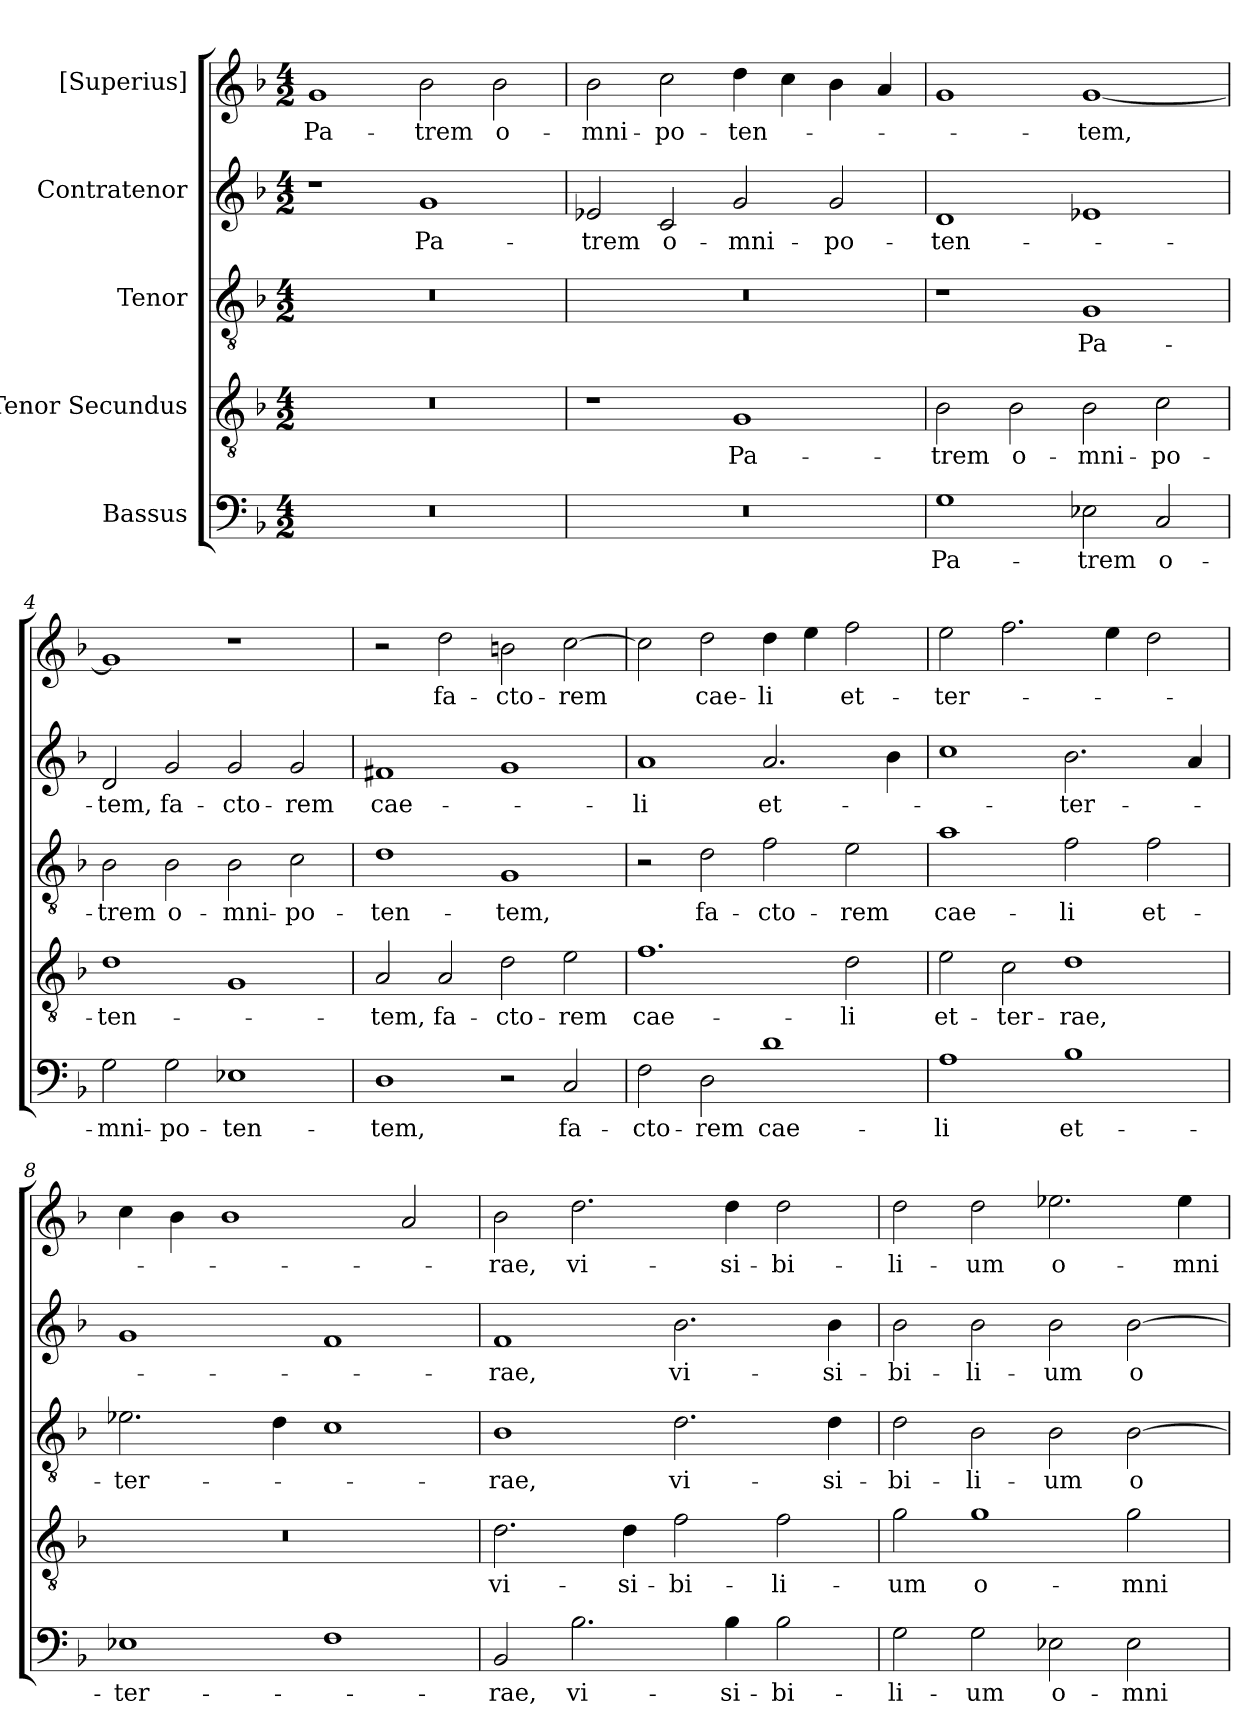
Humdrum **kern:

**kern	**text	**kern	**text	**kern	**text	**kern	**text	**kern	**text
*part5	*part5	*part4	*part4	*part3	*part3	*part2	*part2	*part1	*part1
*staff5	*staff5	*staff4	*staff4	*staff3	*staff3	*staff2	*staff2	*staff1	*staff1
*I"Bassus	*	*I"Tenor Secundus	*	*I"Tenor	*	*I"Contratenor	*	*I"[Superius]	*
*clefF4	*	*clefGv2	*	*clefGv2	*	*clefG2	*	*clefG2	*
*k[b-]	*	*k[b-]	*	*k[b-]	*	*k[b-]	*	*k[b-]	*
*M4/2	*	*M4/2	*	*M4/2	*	*M4/2	*	*M4/2	*
=1	=1	=1	=1	=1	=1	=1	=1	=1	=1
0r	.	0r	.	0r	.	1r	.	1g/	Pa-
.	.	.	.	.	.	1g/	Pa-	2b-\	-trem
.	.	.	.	.	.	.	.	2b-\	o-
=2	=2	=2	=2	=2	=2	=2	=2	=2	=2
0r	.	1r	.	0r	.	2e-X/	-trem	2b-\	-mni-
.	.	.	.	.	.	2c/	o-	2cc\	-po-
.	.	1G/	Pa-	.	.	2g/	-mni-	4dd\	-ten-
.	.	.	.	.	.	.	.	4cc\	.
.	.	.	.	.	.	2g/	-po-	4b-\	.
.	.	.	.	.	.	.	.	4a/	.
=3	=3	=3	=3	=3	=3	=3	=3	=3	=3
1G\	Pa-	2B-\	-trem	1r	.	1d/	-ten-	1g/	.
.	.	2B-\	o-	.	.	.	.	.	.
2E-X\	-trem	2B-\	-mni-	1G/	Pa-	1e-X/	.	[1g/	-tem,
2C/	o-	2c\	-po-	.	.	.	.	.	.
=4	=4	=4	=4	=4	=4	=4	=4	=4	=4
2G\	-mni-	1d\	-ten-	2B-\	-trem	2d/	-tem,	1g/]	.
2G\	-po-	.	.	2B-\	o-	2g/	fa-	.	.
1E-X\	-ten-	1G/	.	2B-\	-mni-	2g/	-cto-	1r	.
.	.	.	.	2c\	-po-	2g/	-rem	.	.
=5	=5	=5	=5	=5	=5	=5	=5	=5	=5
1D\	-tem,	2A/	-tem,	1d\	-ten-	1f#X/	cae-	2r	.
.	.	2A/	fa-	.	.	.	.	2dd\	fa-
2r	.	2d\	-cto-	1G/	-tem,	1g/	.	2bn\	-cto-
2C/	fa-	2e\	-rem	.	.	.	.	[2cc\	-rem
=6	=6	=6	=6	=6	=6	=6	=6	=6	=6
2F\	-cto-	1.f\	cae-	2r	.	1a/	-li	2cc\]	.
2D\	-rem	.	.	2d\	fa-	.	.	2dd\	cae-
1d\	cae-	.	.	2f\	-cto-	2.a/	et-	4dd\	-li
.	.	.	.	.	.	.	.	4ee\	.
.	.	2d\	-li	2e\	-rem	.	.	2ff\	et-
.	.	.	.	.	.	4b-\	.	.	.
=7	=7	=7	=7	=7	=7	=7	=7	=7	=7
1A\	-li	2e\	et-	1a\	cae-	1cc\	.	2ee\	ter-
.	.	2c\	ter-	.	.	.	.	2.ff\	.
1B-\	et-	1d\	-rae,	2f\	-li	2.b-\	ter-	.	.
.	.	.	.	.	.	.	.	4ee\	.
.	.	.	.	2f\	et-	.	.	2dd\	.
.	.	.	.	.	.	4a/	.	.	.
=8	=8	=8	=8	=8	=8	=8	=8	=8	=8
1E-X\	ter-	0r	.	2.e-X\	ter-	1g/	.	4cc\	.
.	.	.	.	.	.	.	.	4b-\	.
.	.	.	.	.	.	.	.	1b-\	.
.	.	.	.	4d\	.	.	.	.	.
1F\	.	.	.	1c\	.	1f/	.	.	.
.	.	.	.	.	.	.	.	2a/	.
=9	=9	=9	=9	=9	=9	=9	=9	=9	=9
2BB-/	-rae,	2.d\	vi-	1B-\	-rae,	1f/	-rae,	2b-\	-rae,
2.B-\	vi-	.	.	.	.	.	.	2.dd\	vi-
.	.	4d\	-si-	.	.	.	.	.	.
.	.	2f\	-bi-	2.d\	vi-	2.b-\	vi-	.	.
4B-\	-si-	.	.	.	.	.	.	4dd\	-si-
2B-\	-bi-	2f\	-li-	.	.	.	.	2dd\	-bi-
.	.	.	.	4d\	-si-	4b-\	-si-	.	.
=10	=10	=10	=10	=10	=10	=10	=10	=10	=10
2G\	-li-	2g\	-um	2d\	-bi-	2b-\	-bi-	2dd\	-li-
2G\	-um	1g\	o-	2B-\	-li-	2b-\	-li-	2dd\	-um
2E-X\	o-	.	.	2B-\	-um	2b-\	-um	2.ee-X\	o-
2E-\	-mni-	2g\	-mni-	[2B-\	o-	[2b-\	o-	.	.
.	.	.	.	.	.	.	.	4ee-\	-mni-
=	=	=	=	=	=	=	=	=	=
*-	*-	*-	*-	*-	*-	*-	*-	*-	*-
